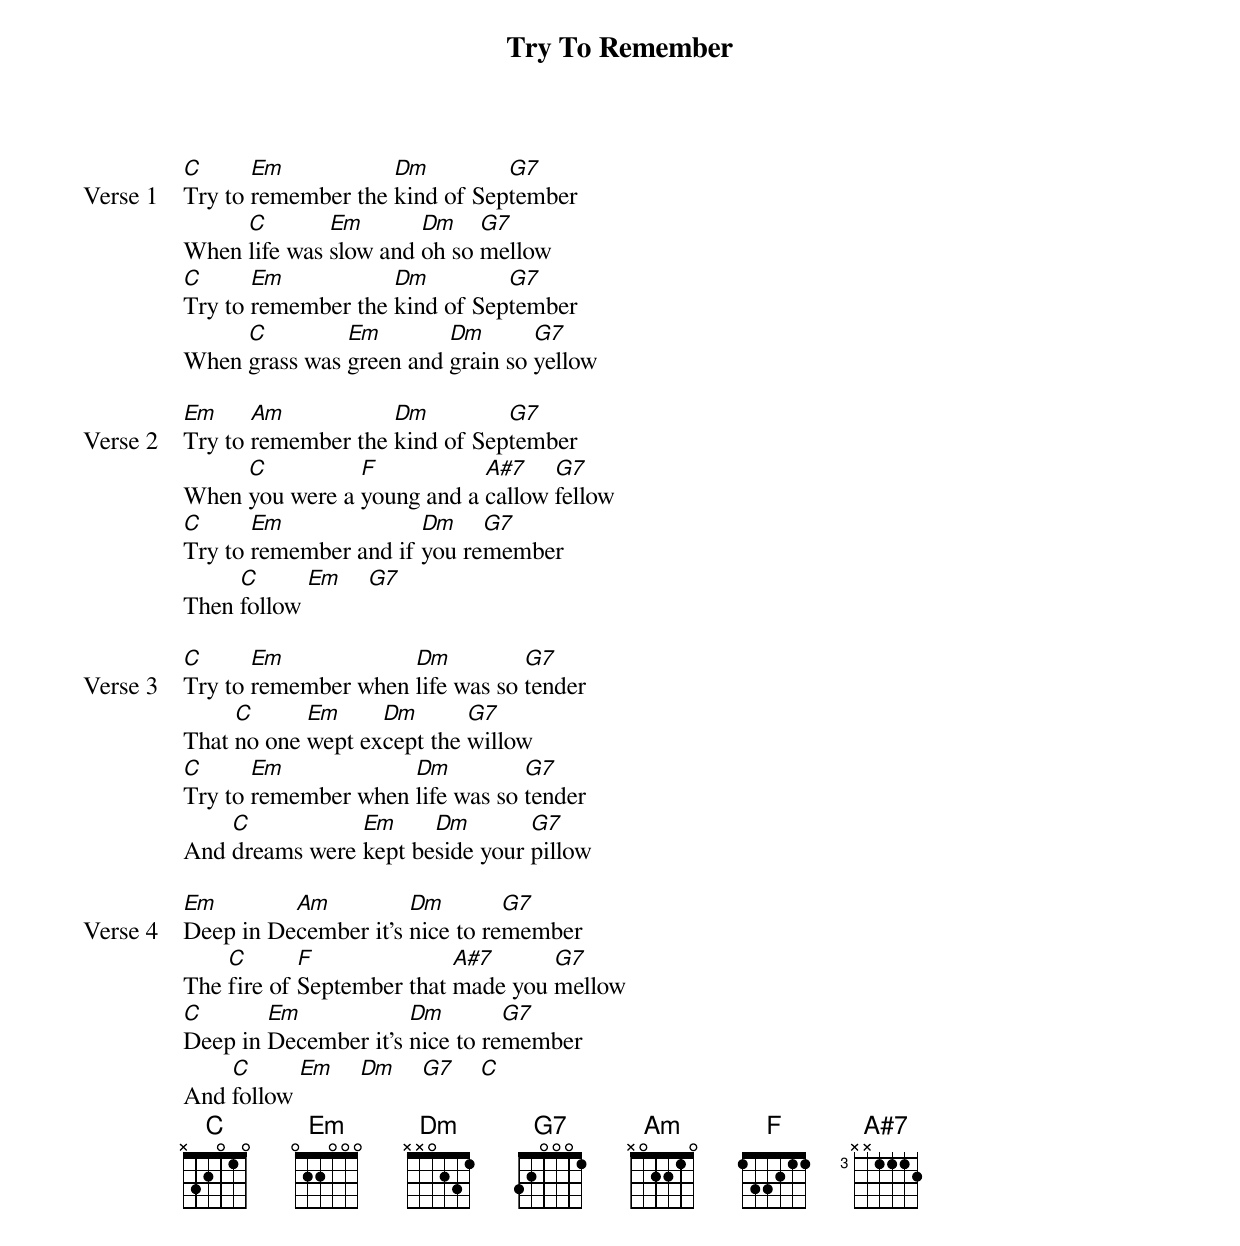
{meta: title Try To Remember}
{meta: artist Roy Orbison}
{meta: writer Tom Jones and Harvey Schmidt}

{start_of_verse: Verse 1}
[C]Try to [Em]remember the [Dm]kind of Sep[G7]tember
When [C]life was [Em]slow and [Dm]oh so [G7]mellow
[C]Try to [Em]remember the [Dm]kind of Sep[G7]tember
When [C]grass was [Em]green and [Dm]grain so [G7]yellow
{end_of_verse}

{start_of_verse: Verse 2}
[Em]Try to [Am]remember the [Dm]kind of Sep[G7]tember
When [C]you were a [F]young and a [A#7]callow [G7]fellow
[C]Try to [Em]remember and if [Dm]you re[G7]member
Then [C]follow [Em]    [G7]
{end_of_verse}

{start_of_verse: Verse 3}
[C]Try to [Em]remember when [Dm]life was so [G7]tender
That [C]no one [Em]wept ex[Dm]cept the [G7]willow
[C]Try to [Em]remember when [Dm]life was so [G7]tender
And [C]dreams were [Em]kept be[Dm]side your [G7]pillow
{end_of_verse}

{start_of_verse: Verse 4}
[Em]Deep in De[Am]cember it's [Dm]nice to re[G7]member
The [C]fire of [F]September that [A#7]made you [G7]mellow
[C]Deep in [Em]December it's [Dm]nice to re[G7]member
And [C]follow [Em]    [Dm]    [G7]    [C]
{end_of_verse}
